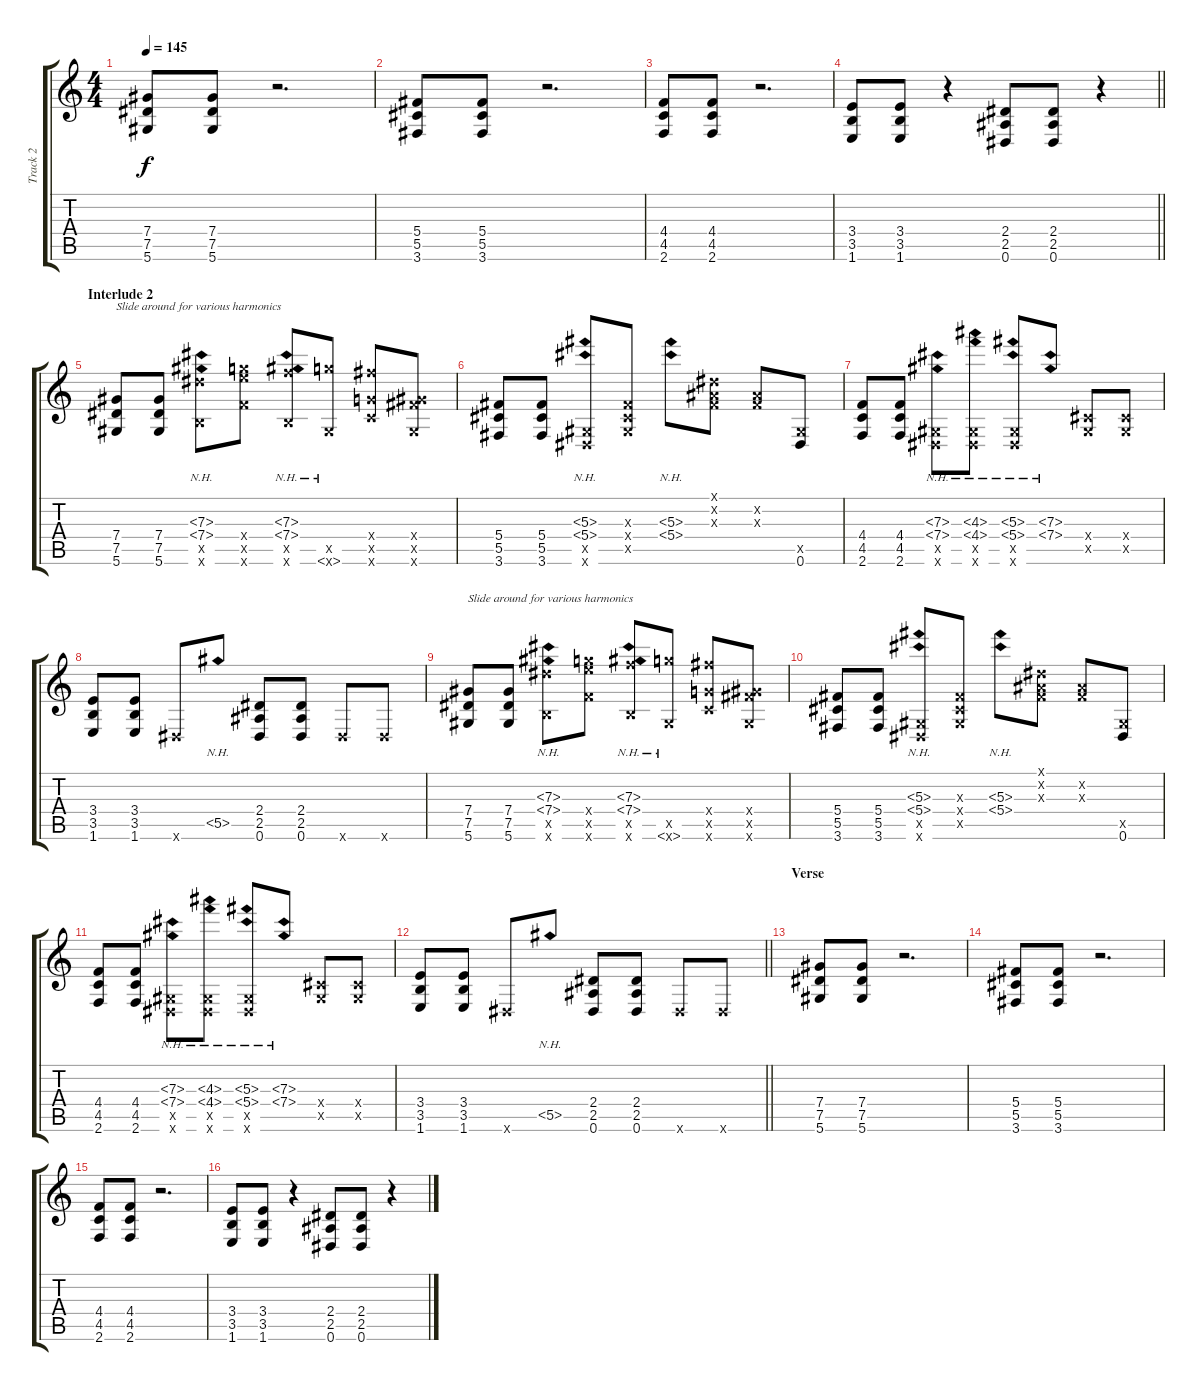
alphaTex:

\track ("Track 2" "Track 2") {instrument distortionguitar}
\staff {score tabs}
\tuning (Eb4 Bb3 Gb3 Db3 Ab2 Eb2) {hide}
\ts (4 4)
\tempo 145
\clef g2
\ks c
(7.4 7.5 5.6).8{dy f} (7.4 7.5 5.6).8 r.2{d} |
(5.4 5.5 3.6).8 (5.4 5.5 3.6).8 r.2{d} |
(4.4 4.5 2.6).8 (4.4 4.5 2.6).8 r.2{d} |
\barLineRight lightlight
(3.4 3.5 1.6).8 (3.4 3.5 1.6).8 r.4 (2.4 2.5 0.6).8 (2.4 2.5 0.6).8 r.4 |
\section ("" "Interlude 2")
(7.4 7.5 5.6).8{txt "Slide around for various harmonics"} (7.4 7.5 5.6).8 (7.3{nh} 7.4{nh} 19.5{x} 8.6{x}).8 (15.4{x} 23.5{x} 14.6{x}).8 (7.3{nh} 7.4{nh} 21.5{x} 8.6{x}).8 (0.5{x} 16.6{nh x}).8 (17.4{x} 4.5{x} 16.6{x}).8 (5.4{x} 0.5{x} 17.6{x}).8 |
(5.4 5.5 3.6).8 (5.4 5.5 3.6).8 (5.3{nh} 5.4{nh} 0.5{x} 0.6{x}).8 (0.3{x} 0.4{x} 0.5{x}).8 (5.3{nh} 5.4{nh}).8 (0.1{x} 0.2{x} 0.3{x}).8 (0.2{x} 0.3{x}).8 (0.5{x} 0.6).8 |
(4.4 4.5 2.6).8 (4.4 4.5 2.6).8 (7.3{nh} 7.4{nh} 0.5{x} 0.6{x}).8 (4.3{nh} 4.4{nh} 0.5{x} 0.6{x}).8 (5.3{nh} 5.4{nh} 0.5{x} 0.6{x}).8 (7.3{nh} 7.4{nh}).8 (0.4{x} 0.5{x}).8 (0.4{x} 0.5{x}).8 |
(3.4 3.5 1.6).8 (3.4 3.5 1.6).8 0.6{x}.8 5.5{nh}.8 (2.4 2.5 0.6).8 (2.4 2.5 0.6).8 0.6{x}.8 0.6{x}.8 |
(7.4 7.5 5.6).8{txt "Slide around for various harmonics"} (7.4 7.5 5.6).8 (7.3{nh} 7.4{nh} 19.5{x} 8.6{x}).8 (15.4{x} 23.5{x} 14.6{x}).8 (7.3{nh} 7.4{nh} 21.5{x} 8.6{x}).8 (0.5{x} 16.6{nh x}).8 (17.4{x} 4.5{x} 16.6{x}).8 (5.4{x} 0.5{x} 17.6{x}).8 |
(5.4 5.5 3.6).8 (5.4 5.5 3.6).8 (5.3{nh} 5.4{nh} 0.5{x} 0.6{x}).8 (0.3{x} 0.4{x} 0.5{x}).8 (5.3{nh} 5.4{nh}).8 (0.1{x} 0.2{x} 0.3{x}).8 (0.2{x} 0.3{x}).8 (0.5{x} 0.6).8 |
(4.4 4.5 2.6).8 (4.4 4.5 2.6).8 (7.3{nh} 7.4{nh} 0.5{x} 0.6{x}).8 (4.3{nh} 4.4{nh} 0.5{x} 0.6{x}).8 (5.3{nh} 5.4{nh} 0.5{x} 0.6{x}).8 (7.3{nh} 7.4{nh}).8 (0.4{x} 0.5{x}).8 (0.4{x} 0.5{x}).8 |
\barLineRight lightlight
(3.4 3.5 1.6).8 (3.4 3.5 1.6).8 0.6{x}.8 5.5{nh}.8 (2.4 2.5 0.6).8 (2.4 2.5 0.6).8 0.6{x}.8 0.6{x}.8 |
\section ("" "Verse")
(7.4 7.5 5.6).8 (7.4 7.5 5.6).8 r.2{d} |
(5.4 5.5 3.6).8 (5.4 5.5 3.6).8 r.2{d} |
(4.4 4.5 2.6).8 (4.4 4.5 2.6).8 r.2{d} |
(3.4 3.5 1.6).8 (3.4 3.5 1.6).8 r.4 (2.4 2.5 0.6).8 (2.4 2.5 0.6).8 r.4
